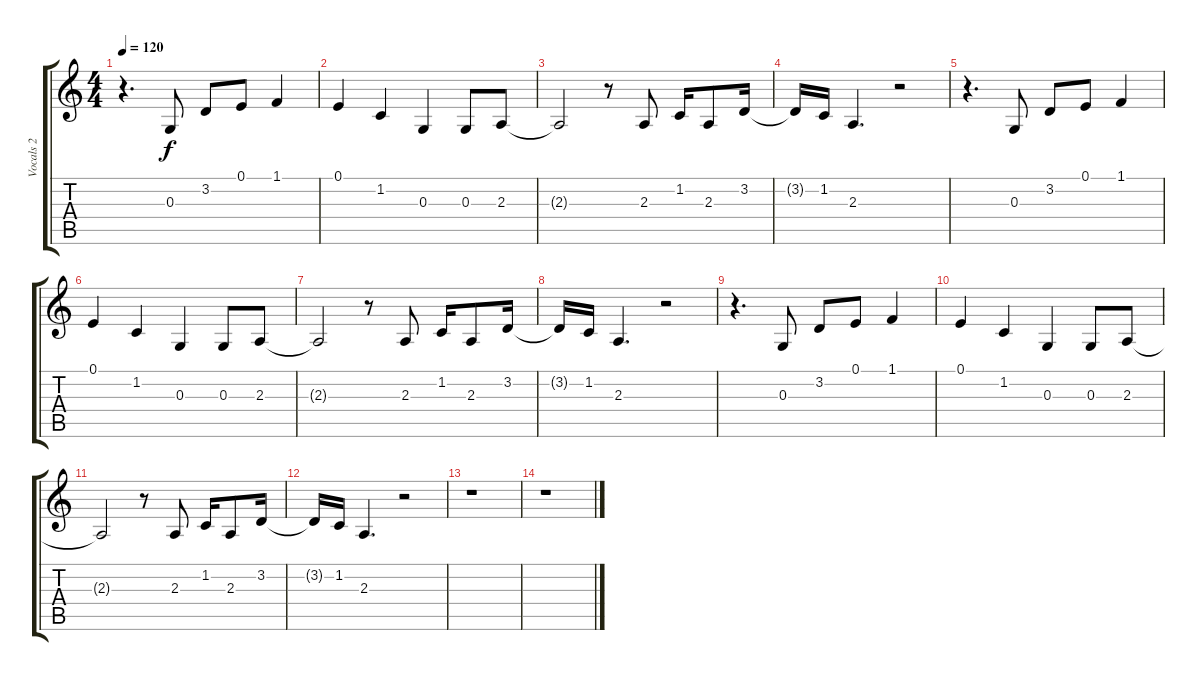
\track ("Vocals 2" "Vocals 2") {instrument oboe}
\staff {score tabs}
\tuning (E4 B3 G3 D3 A2 E2) {hide}
\ts (4 4)
\tempo 120
\clef g2
\ks c
r.4{d dy f} 0.3.8 3.2.8 0.1.8 1.1.4 |
0.1.4 1.2.4 0.3.4 0.3.8 2.3.8 |
2.3{t}.2 r.8 2.3.8 1.2.16 2.3.8 3.2.16 |
3.2{t}.16 1.2.16 2.3.4{d} r.2 |
r.4{d} 0.3.8 3.2.8 0.1.8 1.1.4 |
0.1.4 1.2.4 0.3.4 0.3.8 2.3.8 |
2.3{t}.2 r.8 2.3.8 1.2.16 2.3.8 3.2.16 |
3.2{t}.16 1.2.16 2.3.4{d} r.2 |
r.4{d} 0.3.8 3.2.8 0.1.8 1.1.4 |
0.1.4 1.2.4 0.3.4 0.3.8 2.3.8 |
2.3{t}.2 r.8 2.3.8 1.2.16 2.3.8 3.2.16 |
3.2{t}.16 1.2.16 2.3.4{d} r.2 |
r.1 |
r.1
